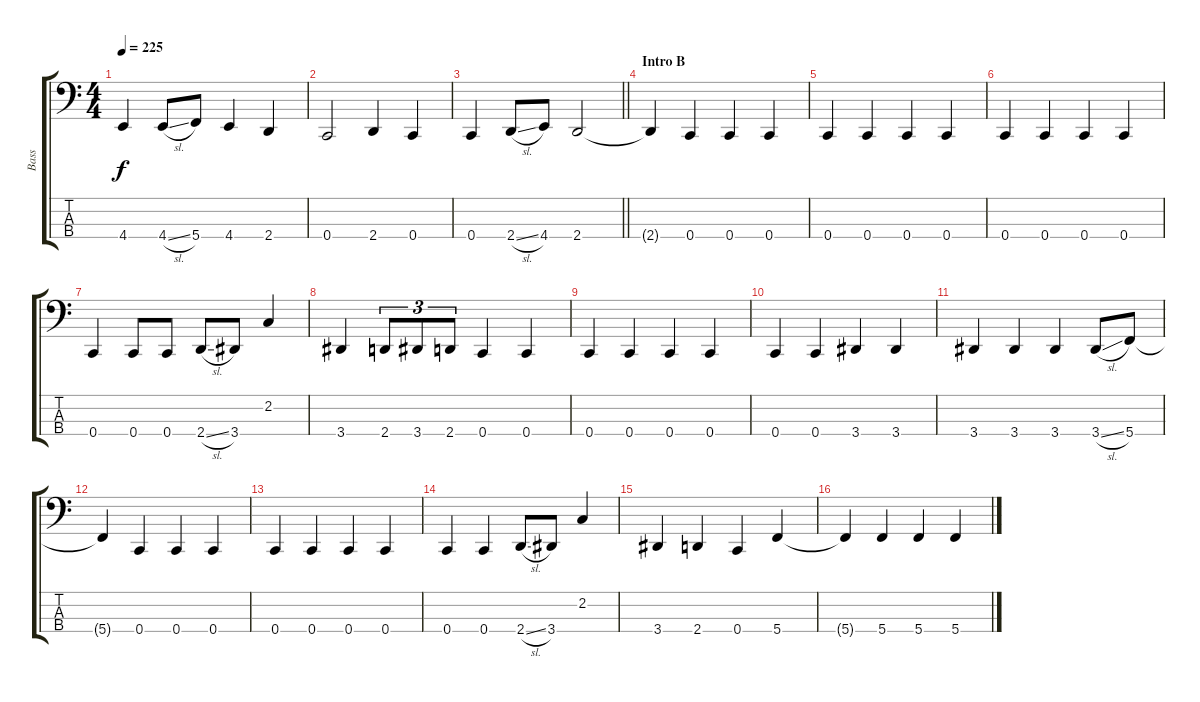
\track ("Bass" "Bass") {instrument electricbassfinger}
\staff {score tabs}
\tuning (Eb2 Bb1 F1 C1) {hide}
\ts (4 4)
\tempo 225
\clef f4
\ks c
4.4.4{dy f} 4.4{sl}.8 5.4.8 4.4.4 2.4.4 |
0.4.2 2.4.4 0.4.4 |
\barLineRight lightlight
0.4.4 2.4{sl}.8 4.4.8 2.4.2 |
\section ("" "Intro B")
2.4{t}.4 0.4.4 0.4.4 0.4.4 |
0.4.4 0.4.4 0.4.4 0.4.4 |
0.4.4 0.4.4 0.4.4 0.4.4 |
0.4.4 0.4.8 0.4.8 2.4{sl}.8 3.4.8 2.2.4 |
3.4.4 2.4.8{tu (3 2)} 3.4.8{tu (3 2)} 2.4.8{tu (3 2)} 0.4.4 0.4.4 |
0.4.4 0.4.4 0.4.4 0.4.4 |
0.4.4 0.4.4 3.4.4 3.4.4 |
3.4.4 3.4.4 3.4.4 3.4{sl}.8 5.4.8 |
5.4{t}.4 0.4.4 0.4.4 0.4.4 |
0.4.4 0.4.4 0.4.4 0.4.4 |
0.4.4 0.4.4 2.4{sl}.8 3.4.8 2.2.4 |
3.4.4 2.4.4 0.4.4 5.4.4 |
5.4{t}.4 5.4.4 5.4.4 5.4.4
